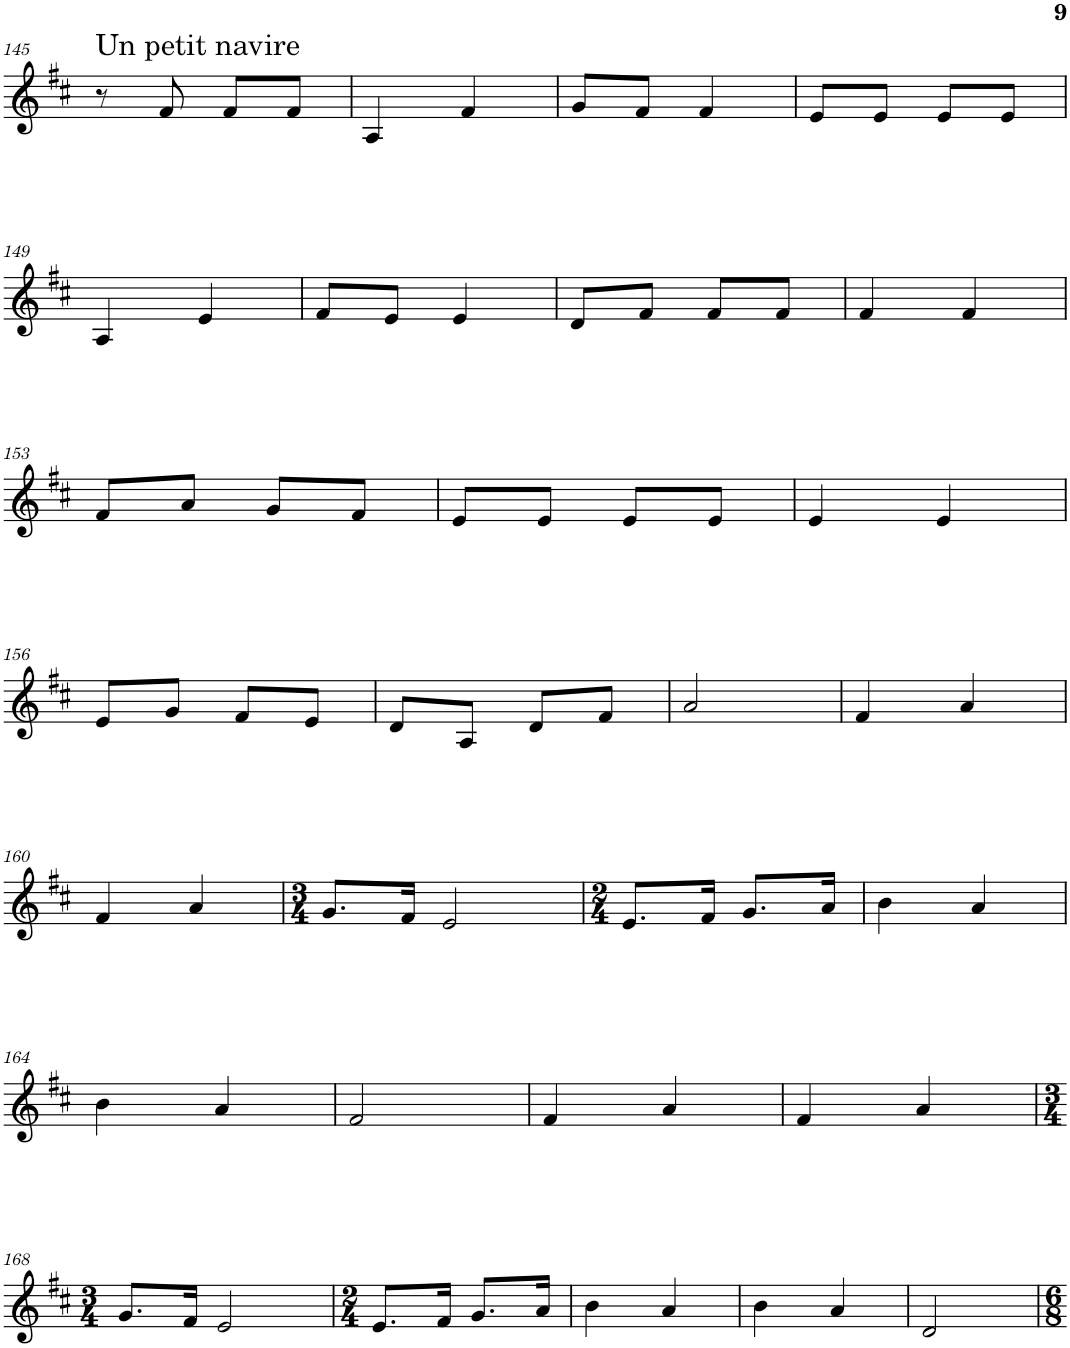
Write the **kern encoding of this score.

**kern
*part1
*staff1
*I"Clarinette
*I'Clar.
!!LO:PB:g=z
*clefG2
*Trd1c2
*k[f#c#]
*M2/4
=145
!LO:TX:a:t=Un petit navire
8r
8f#/
8f#/L
8f#/J
=146
4A/
4f#/
=147
8g/L
8f#/J
4f#/
=148
8e/L
8e/J
8e/L
8e/J
!!LO:LB:g=z
=149
4A/
4e/
=150
8f#/L
8e/J
4e/
=151
8d/L
8f#/J
8f#/L
8f#/J
=152
4f#/
4f#/
!!LO:LB:g=z
=153
8f#/L
8a/J
8g/L
8f#/J
=154
8e/L
8e/J
8e/L
8e/J
=155
4e/
4e/
!!LO:LB:g=z
=156
8e/L
8g/J
8f#/L
8e/J
=157
8d/L
8A/J
8d/L
8f#/J
=158
2a/
=159
4f#/
4a/
!!LO:LB:g=z
=160
4f#/
4a/
=161
*M3/4
8.g/L
16f#/Jk
2e/
=162
*M2/4
8.e/L
16f#/Jk
8.g/L
16a/Jk
=163
4b\
4a/
!!LO:LB:g=z
=164
4b\
4a/
=165
2f#/
=166
4f#/
4a/
=167
4f#/
4a/
!!LO:LB:g=z
=168
*M3/4
8.g/L
16f#/Jk
2e/
=169
*M2/4
8.e/L
16f#/Jk
8.g/L
16a/Jk
=170
4b\
4a/
=171
4b\
4a/
=172
2d/
=
*-
